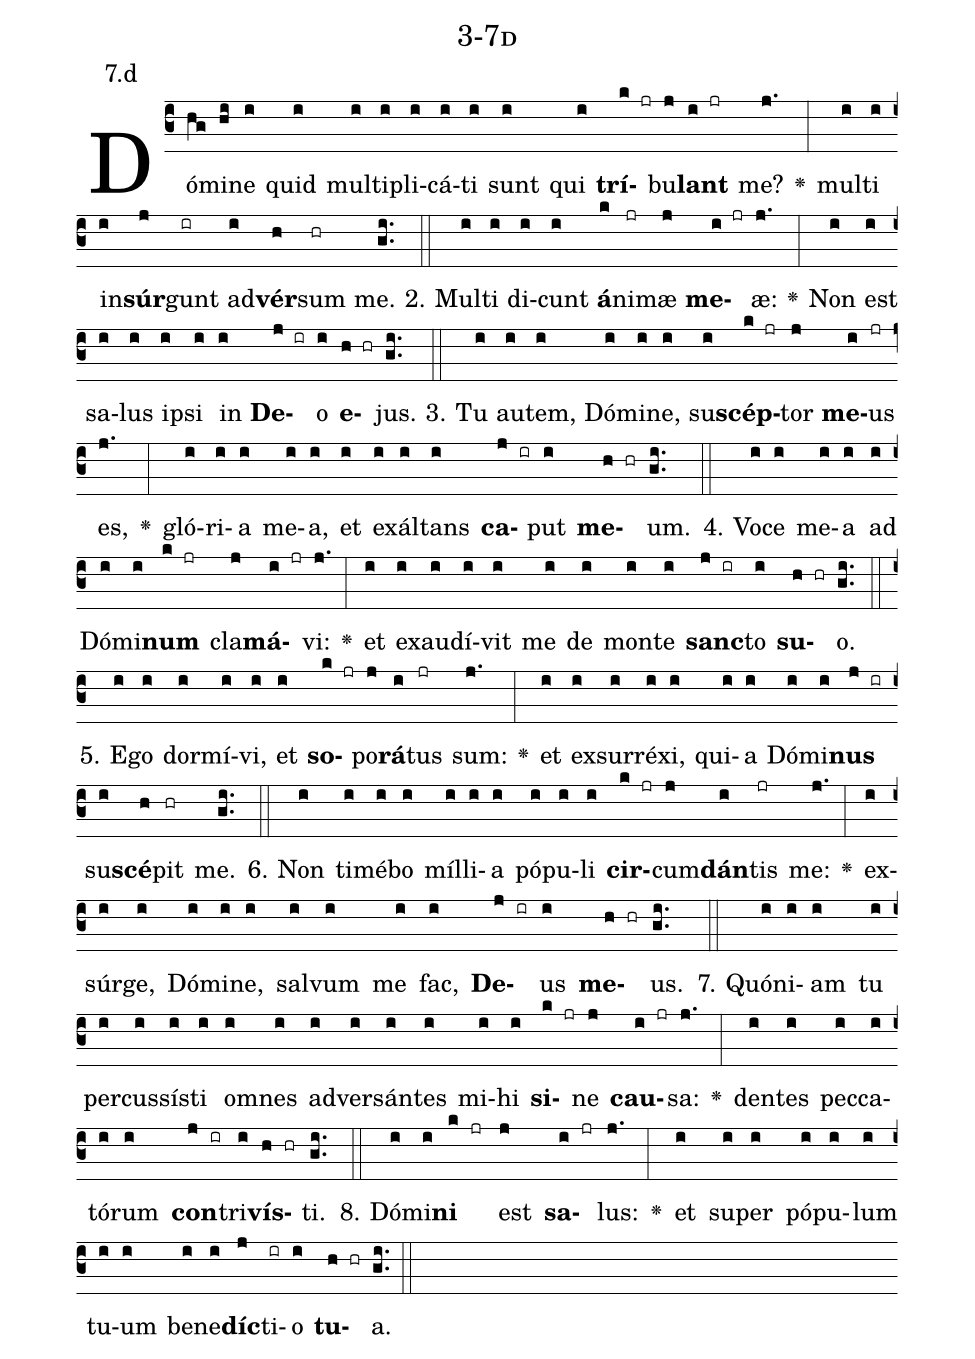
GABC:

name: 3-7d;
annotation: 7.d;
%%
(c3)Dó(hg)mi(hi)ne(i) quid(i) mul(i)ti(i)pli(i)cá(i)ti(i) sunt(i) qui(i) <b>trí</b>(k jr)bu(j)<b>lant</b>(i jr) me?(j.) <v>\greheightstar</v>(:) mul(i)ti(i) in(i)<b>súr</b>(j)gunt(ir) ad(i)<b>vér</b>(h)sum(hr) me.(gi..) (::)
2. Mul(i)ti(i) di(i)cunt(i) <b>á</b>(k)ni(jr)mæ(j) <b>me</b>(i jr)æ:(j.) <v>\greheightstar</v>(:) Non(i) est(i) sa(i)lus(i) ip(i)si(i) in(i) <b>De</b>(j ir)o(i) <b>e</b>(h hr)jus.(gi..) (::)
3. Tu(i) au(i)tem,(i) Dó(i)mi(i)ne,(i) su(i)<b>scép</b>(k jr)tor(j) <b>me</b>(i)us(jr) es,(j.) <v>\greheightstar</v>(:) gló(i)ri(i)a(i) me(i)a,(i) et(i) ex(i)ál(i)tans(i) <b>ca</b>(j ir)put(i) <b>me</b>(h hr)um.(gi..) (::)
4. Vo(i)ce(i) me(i)a(i) ad(i) Dó(i)mi(i)<b>num</b>(k jr) cla(j)<b>má</b>(i jr)vi:(j.) <v>\greheightstar</v>(:) et(i) ex(i)au(i)dí(i)vit(i) me(i) de(i) mon(i)te(i) <b>sanc</b>(j ir)to(i) <b>su</b>(h hr)o.(gi..) (::)
5. E(i)go(i) dor(i)mí(i)vi,(i) et(i) <b>so</b>(k jr)po(j)<b>rá</b>(i)tus(jr) sum:(j.) <v>\greheightstar</v>(:) et(i) ex(i)sur(i)ré(i)xi,(i) qui(i)a(i) Dó(i)mi(i)<b>nus</b>(j ir) su(i)<b>scé</b>(h)pit(hr) me.(gi..) (::)
6. Non(i) ti(i)mé(i)bo(i) míl(i)li(i)a(i) pó(i)pu(i)li(i) <b>cir</b>(k jr)cum(j)<b>dán</b>(i)tis(jr) me:(j.) <v>\greheightstar</v>(:) ex(i)súr(i)ge,(i) Dó(i)mi(i)ne,(i) sal(i)vum(i) me(i) fac,(i) <b>De</b>(j ir)us(i) <b>me</b>(h hr)us.(gi..) (::)
7. Quón(i)i(i)am(i) tu(i) per(i)cus(i)sís(i)ti(i) om(i)nes(i) ad(i)ver(i)sán(i)tes(i) mi(i)hi(i) <b>si</b>(k jr)ne(j) <b>cau</b>(i jr)sa:(j.) <v>\greheightstar</v>(:) den(i)tes(i) pec(i)ca(i)tó(i)rum(i) <b>con</b>(j ir)tri(i)<b>vís</b>(h hr)ti.(gi..) (::)
8. Dó(i)mi(i)<b>ni</b>(k jr) est(j) <b>sa</b>(i jr)lus:(j.) <v>\greheightstar</v>(:) et(i) su(i)per(i) pó(i)pu(i)lum(i) tu(i)um(i) be(i)ne(i)<b>díc</b>(j)ti(ir)o(i) <b>tu</b>(h hr)a.(gi..) (::)
